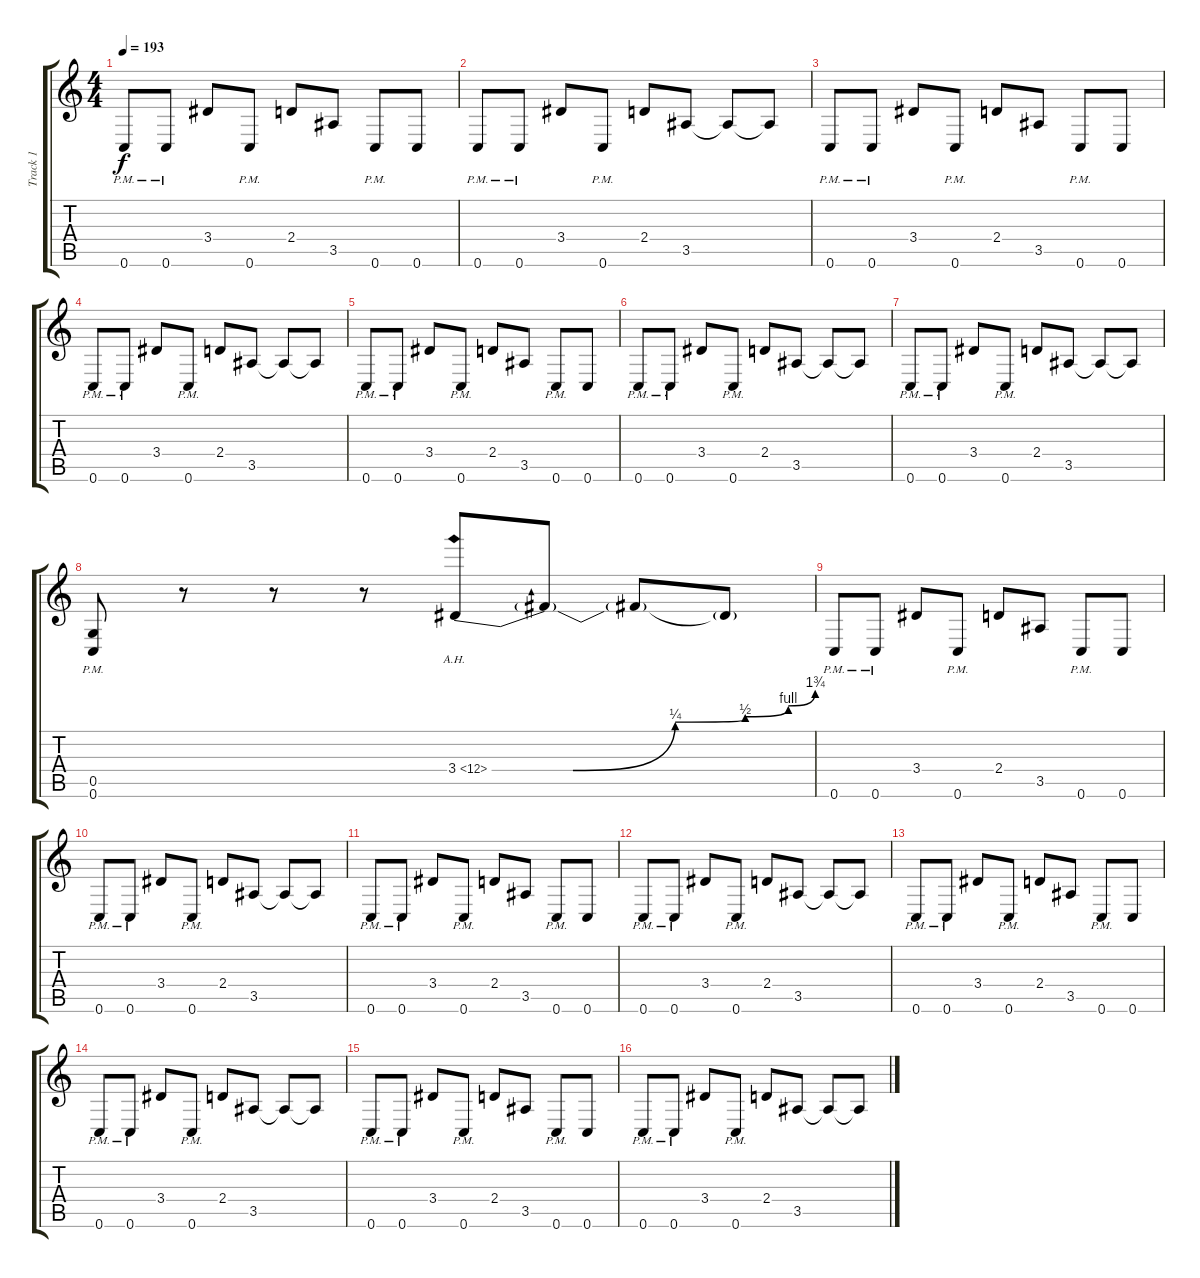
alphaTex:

\track ("Track 1" "Track 1") {instrument distortionguitar}
\staff {score tabs}
\tuning (D4 A3 F3 C3 G2 C2) {hide}
\ts (4 4)
\tempo 193
\clef g2
\ks c
0.6{pm}.8{dy f} 0.6{pm}.8 3.4.8 0.6{pm}.8 2.4.8 3.5.8 0.6{pm}.8 0.6.8 |
0.6{pm}.8 0.6{pm}.8 3.4.8 0.6{pm}.8 2.4.8 3.5.8 3.5{t}.8 3.5{t}.8 |
0.6{pm}.8 0.6{pm}.8 3.4.8 0.6{pm}.8 2.4.8 3.5.8 0.6{pm}.8 0.6.8 |
0.6{pm}.8 0.6{pm}.8 3.4.8 0.6{pm}.8 2.4.8 3.5.8 3.5{t}.8 3.5{t}.8 |
0.6{pm}.8 0.6{pm}.8 3.4.8 0.6{pm}.8 2.4.8 3.5.8 0.6{pm}.8 0.6.8 |
0.6{pm}.8 0.6{pm}.8 3.4.8 0.6{pm}.8 2.4.8 3.5.8 3.5{t}.8 3.5{t}.8 |
0.6{pm}.8 0.6{pm}.8 3.4.8 0.6{pm}.8 2.4.8 3.5.8 3.5{t}.8 3.5{t}.8 |
(0.5{pm} 0.6{pm}).8 r.8 r.8 r.8 3.4{be (custom 0 0 15 0 34 1 47 2 55 4 60 7) ah 9}.8 3.4{t}.8 3.4{t}.8 3.4{t}.8 |
0.6{pm}.8 0.6{pm}.8 3.4.8 0.6{pm}.8 2.4.8 3.5.8 0.6{pm}.8 0.6.8 |
0.6{pm}.8 0.6{pm}.8 3.4.8 0.6{pm}.8 2.4.8 3.5.8 3.5{t}.8 3.5{t}.8 |
0.6{pm}.8 0.6{pm}.8 3.4.8 0.6{pm}.8 2.4.8 3.5.8 0.6{pm}.8 0.6.8 |
0.6{pm}.8 0.6{pm}.8 3.4.8 0.6{pm}.8 2.4.8 3.5.8 3.5{t}.8 3.5{t}.8 |
0.6{pm}.8 0.6{pm}.8 3.4.8 0.6{pm}.8 2.4.8 3.5.8 0.6{pm}.8 0.6.8 |
0.6{pm}.8 0.6{pm}.8 3.4.8 0.6{pm}.8 2.4.8 3.5.8 3.5{t}.8 3.5{t}.8 |
0.6{pm}.8 0.6{pm}.8 3.4.8 0.6{pm}.8 2.4.8 3.5.8 0.6{pm}.8 0.6.8 |
0.6{pm}.8 0.6{pm}.8 3.4.8 0.6{pm}.8 2.4.8 3.5.8 3.5{t}.8 3.5{t}.8
